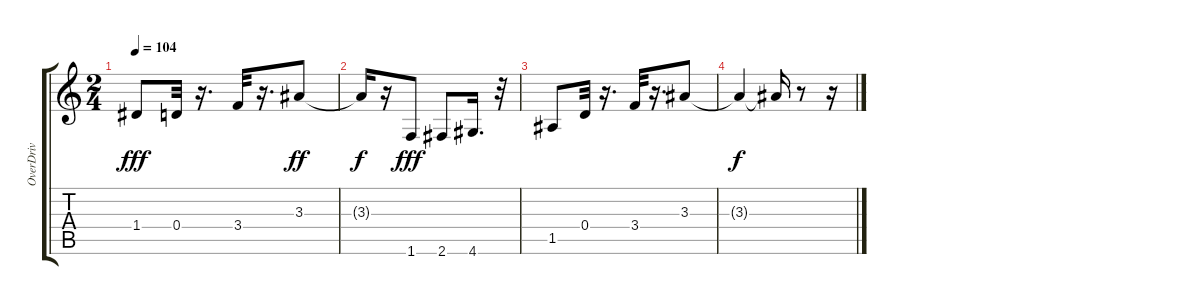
\track ("OverDriv" "OverDriv") {instrument overdrivenguitar}
\staff {score tabs}
\tuning (E4 B3 G3 D3 A2 E2) {hide}
\ts (2 4)
\tempo 104
\clef g2
\ks c
1.4.8{dy fff} 0.4.32 r.16{d} 3.4.32 r.16{d} 3.3.8{dy ff} |
3.3{t}.16{dy f} r.16 1.6.8{dy fff} 2.6.8 4.6.16{d} r.32 |
1.5.8 0.4.32 r.16{d} 3.4.32 r.16{d} 3.3.8 |
3.3{t}.4{dy f} 3.3{t}.16 r.8 r.16
